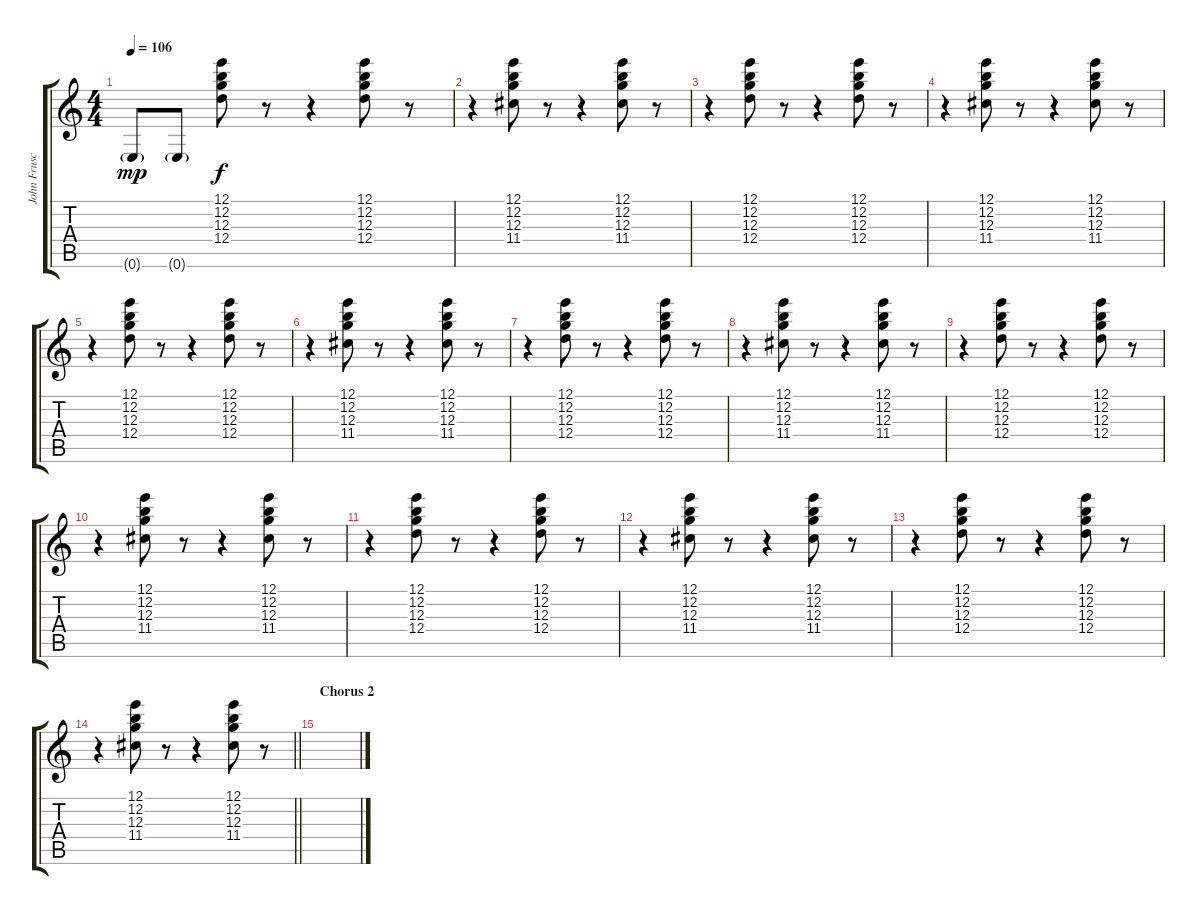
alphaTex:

\track ("John Frusciante [Guitar 2]" "John Frusc") {instrument electricguitarclean}
\staff {score tabs}
\tuning (E4 B3 G3 D3 A2 E2) {hide}
\ts (4 4)
\tempo 106
\clef g2
\ks c
0.6{g}.8{dy mp} 0.6{g}.8 (12.1 12.2 12.3 12.4).8{dy f} r.8 r.4 (12.1 12.2 12.3 12.4).8 r.8 |
r.4 (12.1 12.2 12.3 11.4).8 r.8 r.4 (12.1 12.2 12.3 11.4).8 r.8 |
r.4 (12.1 12.2 12.3 12.4).8 r.8 r.4 (12.1 12.2 12.3 12.4).8 r.8 |
r.4 (12.1 12.2 12.3 11.4).8 r.8 r.4 (12.1 12.2 12.3 11.4).8 r.8 |
r.4 (12.1 12.2 12.3 12.4).8 r.8 r.4 (12.1 12.2 12.3 12.4).8 r.8 |
r.4 (12.1 12.2 12.3 11.4).8 r.8 r.4 (12.1 12.2 12.3 11.4).8 r.8 |
r.4 (12.1 12.2 12.3 12.4).8 r.8 r.4 (12.1 12.2 12.3 12.4).8 r.8 |
r.4 (12.1 12.2 12.3 11.4).8 r.8 r.4 (12.1 12.2 12.3 11.4).8 r.8 |
r.4 (12.1 12.2 12.3 12.4).8 r.8 r.4 (12.1 12.2 12.3 12.4).8 r.8 |
r.4 (12.1 12.2 12.3 11.4).8 r.8 r.4 (12.1 12.2 12.3 11.4).8 r.8 |
r.4 (12.1 12.2 12.3 12.4).8 r.8 r.4 (12.1 12.2 12.3 12.4).8 r.8 |
r.4 (12.1 12.2 12.3 11.4).8 r.8 r.4 (12.1 12.2 12.3 11.4).8 r.8 |
r.4 (12.1 12.2 12.3 12.4).8 r.8 r.4 (12.1 12.2 12.3 12.4).8 r.8 |
\barLineRight lightlight
r.4 (12.1 12.2 12.3 11.4).8 r.8 r.4 (12.1 12.2 12.3 11.4).8 r.8 |
\section ("" "Chorus 2")
